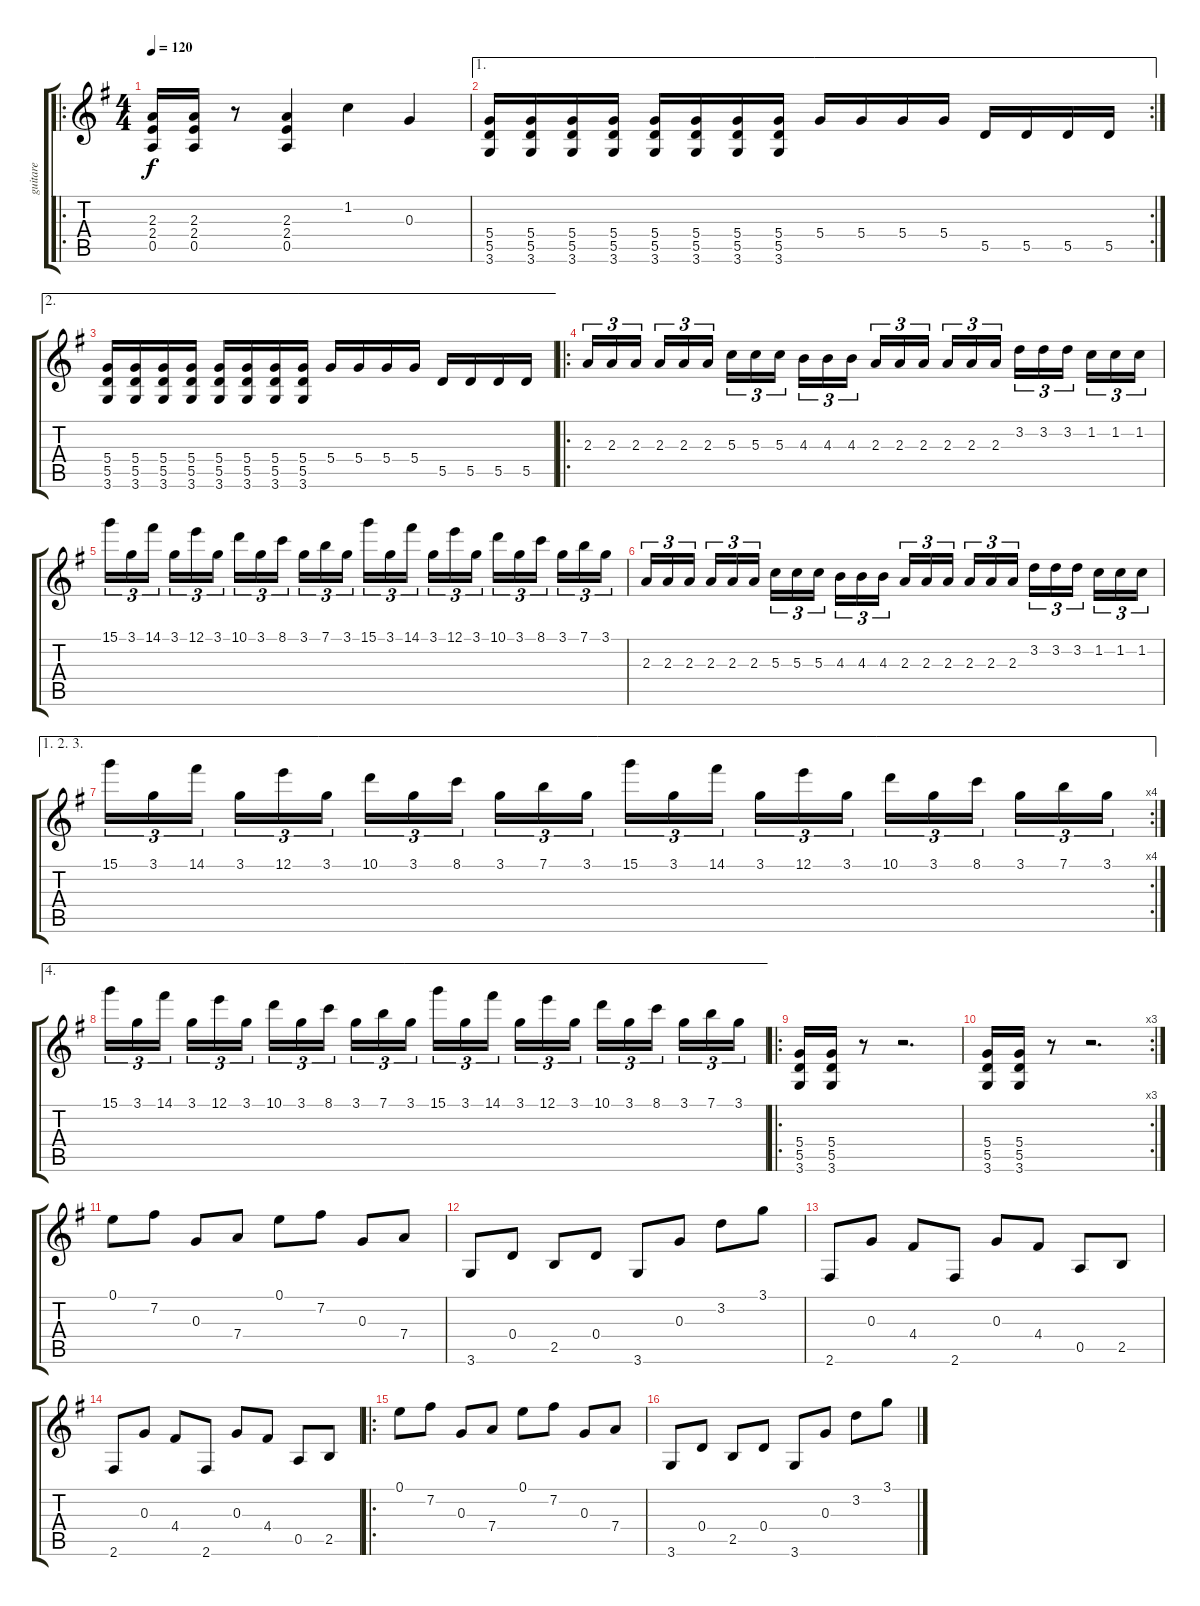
\track ("guitare" "guitare") {instrument distortionguitar}
\staff {score tabs}
\tuning (E4 B3 G3 D3 A2 E2) {hide}
\ro
\ts (4 4)
\tempo 120
\clef g2
\ks g
(2.3 2.4 0.5).16{dy f} (2.3 2.4 0.5).16 r.8 (2.3 2.4 0.5).4 1.2.4 0.3.4 |
\ae 1
\rc 2
(5.4 5.5 3.6).16 (5.4 5.5 3.6).16 (5.4 5.5 3.6).16 (5.4 5.5 3.6).16 (5.4 5.5 3.6).16 (5.4 5.5 3.6).16 (5.4 5.5 3.6).16 (5.4 5.5 3.6).16 5.4.16 5.4.16 5.4.16 5.4.16 5.5.16 5.5.16 5.5.16 5.5.16 |
\ae 2
(5.4 5.5 3.6).16 (5.4 5.5 3.6).16 (5.4 5.5 3.6).16 (5.4 5.5 3.6).16 (5.4 5.5 3.6).16 (5.4 5.5 3.6).16 (5.4 5.5 3.6).16 (5.4 5.5 3.6).16 5.4.16 5.4.16 5.4.16 5.4.16 5.5.16 5.5.16 5.5.16 5.5.16 |
\ro
2.3.16{tu (3 2)} 2.3.16{tu (3 2)} 2.3.16{tu (3 2)} 2.3.16{tu (3 2)} 2.3.16{tu (3 2)} 2.3.16{tu (3 2)} 5.3.16{tu (3 2)} 5.3.16{tu (3 2)} 5.3.16{tu (3 2)} 4.3.16{tu (3 2)} 4.3.16{tu (3 2)} 4.3.16{tu (3 2)} 2.3.16{tu (3 2)} 2.3.16{tu (3 2)} 2.3.16{tu (3 2)} 2.3.16{tu (3 2)} 2.3.16{tu (3 2)} 2.3.16{tu (3 2)} 3.2.16{tu (3 2)} 3.2.16{tu (3 2)} 3.2.16{tu (3 2)} 1.2.16{tu (3 2)} 1.2.16{tu (3 2)} 1.2.16{tu (3 2)} |
15.1.16{tu (3 2)} 3.1.16{tu (3 2)} 14.1.16{tu (3 2)} 3.1.16{tu (3 2)} 12.1.16{tu (3 2)} 3.1.16{tu (3 2)} 10.1.16{tu (3 2)} 3.1.16{tu (3 2)} 8.1.16{tu (3 2)} 3.1.16{tu (3 2)} 7.1.16{tu (3 2)} 3.1.16{tu (3 2)} 15.1.16{tu (3 2)} 3.1.16{tu (3 2)} 14.1.16{tu (3 2)} 3.1.16{tu (3 2)} 12.1.16{tu (3 2)} 3.1.16{tu (3 2)} 10.1.16{tu (3 2)} 3.1.16{tu (3 2)} 8.1.16{tu (3 2)} 3.1.16{tu (3 2)} 7.1.16{tu (3 2)} 3.1.16{tu (3 2)} |
2.3.16{tu (3 2)} 2.3.16{tu (3 2)} 2.3.16{tu (3 2)} 2.3.16{tu (3 2)} 2.3.16{tu (3 2)} 2.3.16{tu (3 2)} 5.3.16{tu (3 2)} 5.3.16{tu (3 2)} 5.3.16{tu (3 2)} 4.3.16{tu (3 2)} 4.3.16{tu (3 2)} 4.3.16{tu (3 2)} 2.3.16{tu (3 2)} 2.3.16{tu (3 2)} 2.3.16{tu (3 2)} 2.3.16{tu (3 2)} 2.3.16{tu (3 2)} 2.3.16{tu (3 2)} 3.2.16{tu (3 2)} 3.2.16{tu (3 2)} 3.2.16{tu (3 2)} 1.2.16{tu (3 2)} 1.2.16{tu (3 2)} 1.2.16{tu (3 2)} |
\ae (1 2 3)
\rc 4
15.1.16{tu (3 2)} 3.1.16{tu (3 2)} 14.1.16{tu (3 2)} 3.1.16{tu (3 2)} 12.1.16{tu (3 2)} 3.1.16{tu (3 2)} 10.1.16{tu (3 2)} 3.1.16{tu (3 2)} 8.1.16{tu (3 2)} 3.1.16{tu (3 2)} 7.1.16{tu (3 2)} 3.1.16{tu (3 2)} 15.1.16{tu (3 2)} 3.1.16{tu (3 2)} 14.1.16{tu (3 2)} 3.1.16{tu (3 2)} 12.1.16{tu (3 2)} 3.1.16{tu (3 2)} 10.1.16{tu (3 2)} 3.1.16{tu (3 2)} 8.1.16{tu (3 2)} 3.1.16{tu (3 2)} 7.1.16{tu (3 2)} 3.1.16{tu (3 2)} |
\ae 4
15.1.16{tu (3 2)} 3.1.16{tu (3 2)} 14.1.16{tu (3 2)} 3.1.16{tu (3 2)} 12.1.16{tu (3 2)} 3.1.16{tu (3 2)} 10.1.16{tu (3 2)} 3.1.16{tu (3 2)} 8.1.16{tu (3 2)} 3.1.16{tu (3 2)} 7.1.16{tu (3 2)} 3.1.16{tu (3 2)} 15.1.16{tu (3 2)} 3.1.16{tu (3 2)} 14.1.16{tu (3 2)} 3.1.16{tu (3 2)} 12.1.16{tu (3 2)} 3.1.16{tu (3 2)} 10.1.16{tu (3 2)} 3.1.16{tu (3 2)} 8.1.16{tu (3 2)} 3.1.16{tu (3 2)} 7.1.16{tu (3 2)} 3.1.16{tu (3 2)} |
\ro
(5.4 5.5 3.6).16 (5.4 5.5 3.6).16 r.8 r.2{d} |
\rc 3
(5.4 5.5 3.6).16 (5.4 5.5 3.6).16 r.8 r.2{d} |
0.1.8{volume 12 instrument acousticguitarsteel} 7.2.8 0.3.8 7.4.8 0.1.8 7.2.8 0.3.8 7.4.8 |
3.6.8 0.4.8 2.5.8 0.4.8 3.6.8 0.3.8 3.2.8 3.1.8 |
2.6.8 0.3.8 4.4.8 2.6.8 0.3.8 4.4.8 0.5.8 2.5.8 |
2.6.8 0.3.8 4.4.8 2.6.8 0.3.8 4.4.8 0.5.8 2.5.8 |
\ro
0.1.8{instrument acousticguitarsteel} 7.2.8 0.3.8 7.4.8 0.1.8 7.2.8 0.3.8 7.4.8 |
3.6.8 0.4.8 2.5.8 0.4.8 3.6.8 0.3.8 3.2.8 3.1.8
